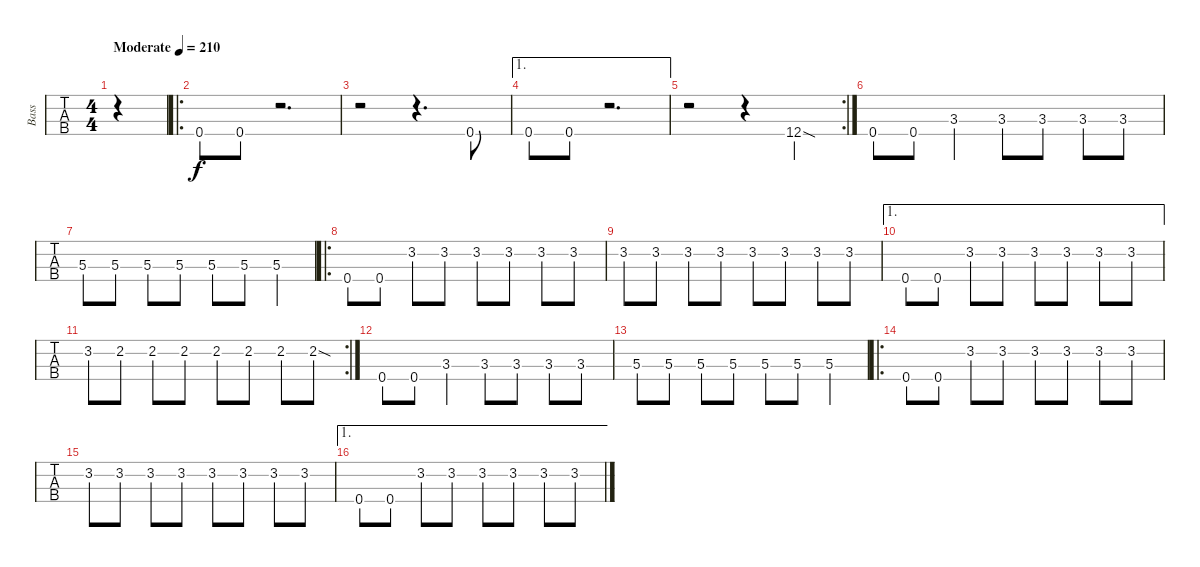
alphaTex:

\track ("Bass" "Bass") {instrument electricbassfinger}
\staff {tabs}
\tuning (D2 A1 E1 B0) {hide}
\ts (4 4)
\tempo (210 "Moderate")
\clef f4
\ks c
|
\ro
0.4.8 0.4.8 r.2{d} |
r.2 r.4{d} 0.4.8 |
\ae 1
0.4.8 0.4.8 r.2{d} |
\rc 2
r.2 r.4 12.4{sod}.4 |
0.4.8 0.4.8 3.3.4 3.3.8 3.3.8 3.3.8 3.3.8 |
5.3.8 5.3.8 5.3.8 5.3.8 5.3.8 5.3.8 5.3.4 |
\ro
0.4.8 0.4.8 3.2.8 3.2.8 3.2.8 3.2.8 3.2.8 3.2.8 |
3.2.8 3.2.8 3.2.8 3.2.8 3.2.8 3.2.8 3.2.8 3.2.8 |
\ae 1
0.4.8 0.4.8 3.2.8 3.2.8 3.2.8 3.2.8 3.2.8 3.2.8 |
\rc 2
3.2.8 2.2.8 2.2.8 2.2.8 2.2.8 2.2.8 2.2.8 2.2{sod}.8 |
0.4.8 0.4.8 3.3.4 3.3.8 3.3.8 3.3.8 3.3.8 |
5.3.8 5.3.8 5.3.8 5.3.8 5.3.8 5.3.8 5.3.4 |
\ro
0.4.8 0.4.8 3.2.8 3.2.8 3.2.8 3.2.8 3.2.8 3.2.8 |
3.2.8 3.2.8 3.2.8 3.2.8 3.2.8 3.2.8 3.2.8 3.2.8 |
\ae 1
0.4.8 0.4.8 3.2.8 3.2.8 3.2.8 3.2.8 3.2.8 3.2.8
